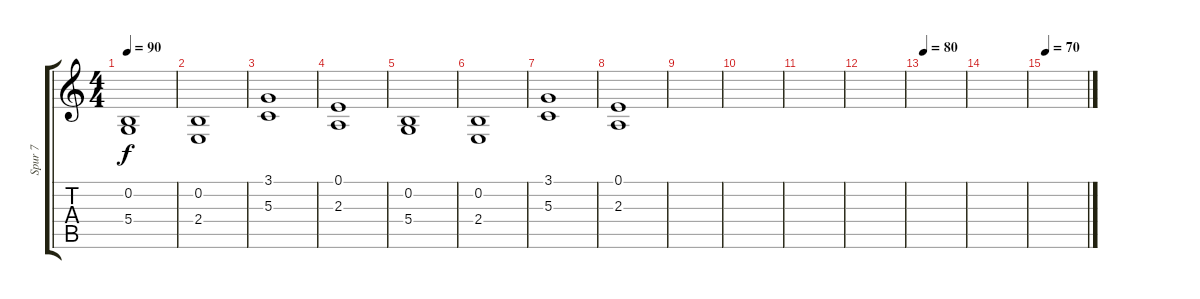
\track ("Spur 7" "Spur 7") {instrument stringensemble2}
\staff {score tabs}
\tuning (E4 B3 G3 D3 A2 E2) {hide}
\ts (4 4)
\tempo 90
\clef g2
\ks c
(0.2 5.4).1{dy f} |
(0.2 2.4).1 |
(3.1 5.3).1 |
(0.1 2.3).1 |
(0.2 5.4).1 |
(0.2 2.4).1 |
(3.1 5.3).1 |
(0.1 2.3).1 |
|
|
|
|
\tempo 80
|
|
\tempo 70
